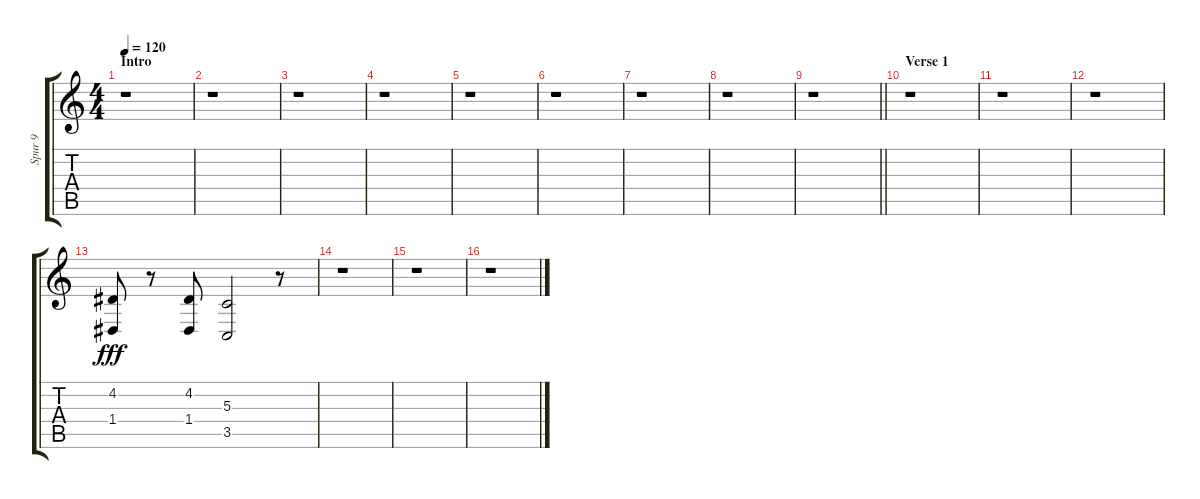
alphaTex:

\track ("Spur 9" "Spur 9") {instrument flute}
\staff {score tabs}
\tuning (E4 B3 G3 D3 A2 E2) {hide}
\ts (4 4)
\section ("" "Intro")
\tempo 120
\clef g2
\ks c
r.1{dy fff instrument flute} |
r.1 |
r.1 |
r.1 |
r.1 |
r.1 |
r.1 |
r.1 |
\barLineRight lightlight
r.1 |
\section ("" "Verse 1")
r.1 |
r.1 |
r.1 |
(4.2 1.4).8 r.8 (4.2 1.4).8 (5.3 3.5).2 r.8 |
r.1 |
r.1 |
r.1
